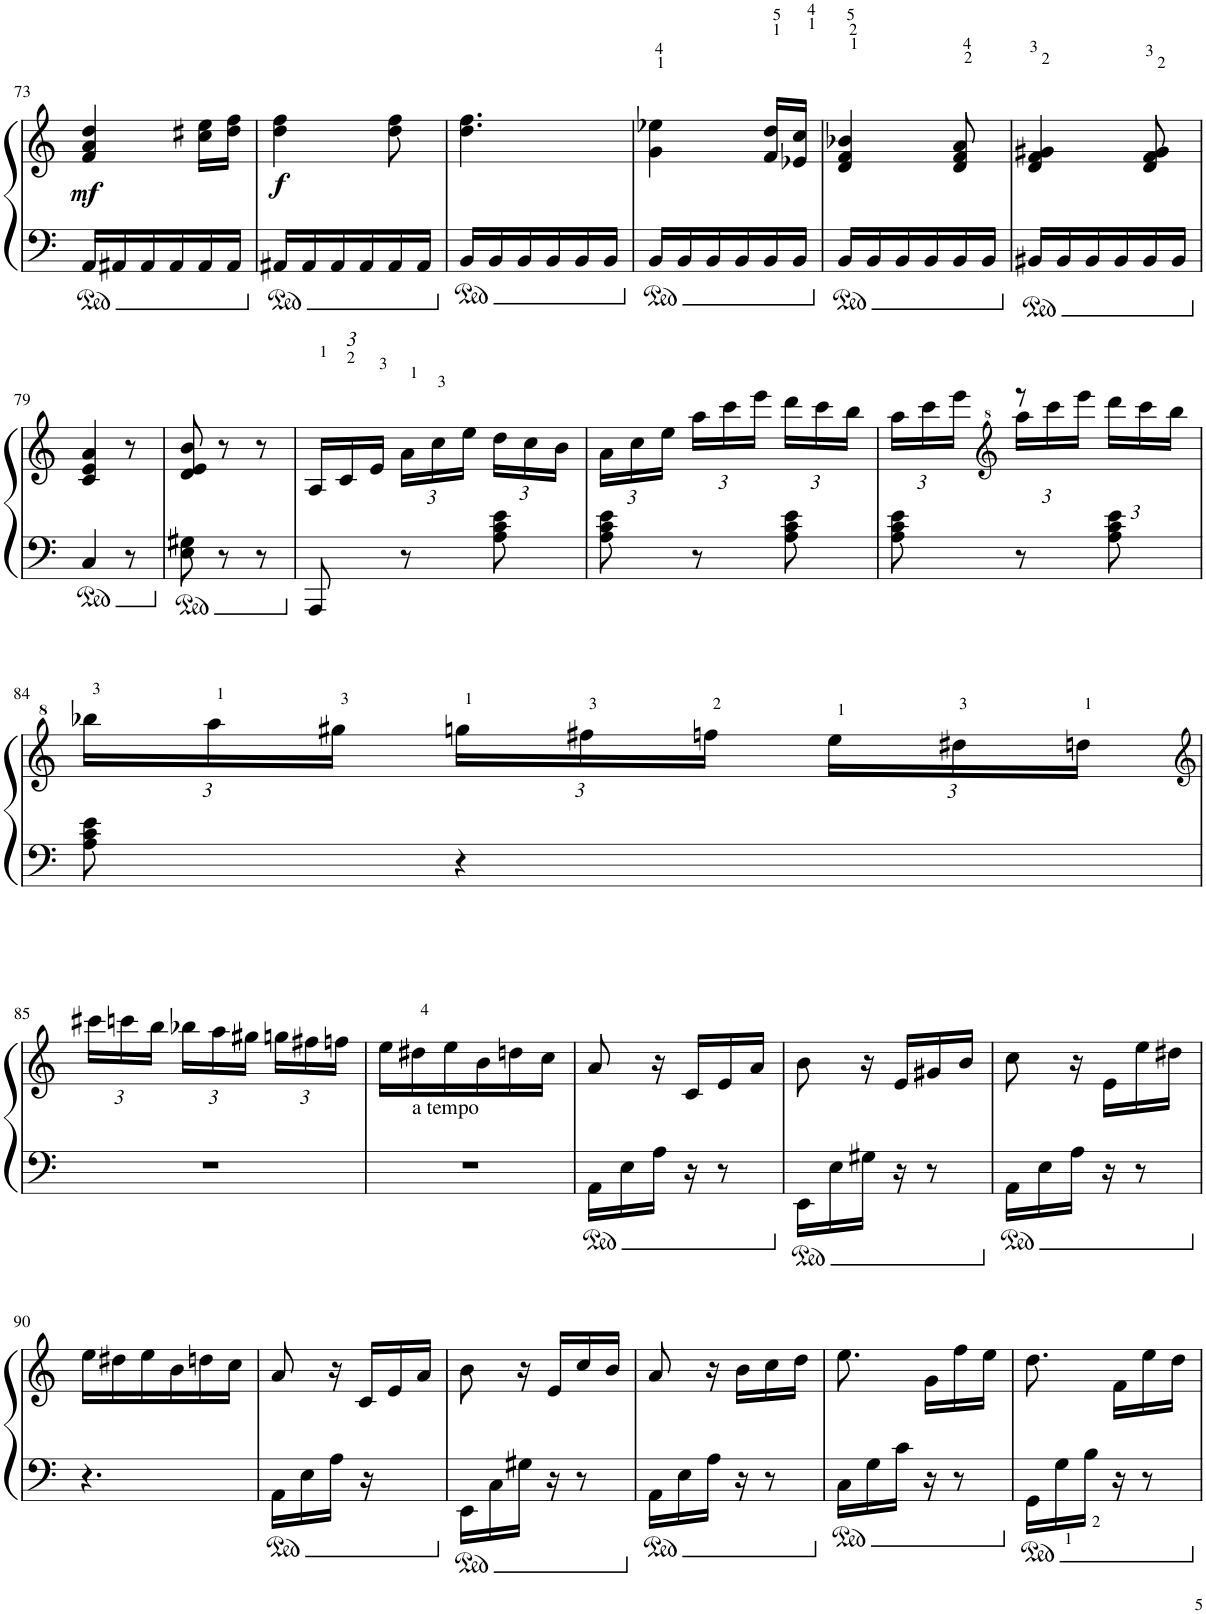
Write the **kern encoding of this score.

**kern	**kern	**dynam
*part1	*part1	*part1
*staff2	*staff1	*staff1/2
*I"Piano	*	*
*I'Pno	*	*
!!LO:PB:g=z
*clefF4	*clefG2	*
*k[]	*k[]	*
*M3/8	*M3/8	*
=73	=73	=73
!	!	!LO:DY:b
16AA/LL	4f/ 4a/ 4dd/	mf
16AA#X/	.	.
16AA#/	.	.
16AA#/	.	.
16AA#/	16cc\ 16ee#X\LL	.
16AA#/JJ	16dd\ 16ff\JJ	.
=74	=74	=74
!	!	!LO:DY:b
16AA#X/LL	4dd\ 4ff\	f
16AA#/	.	.
16AA#/	.	.
16AA#/	.	.
16AA#/	8dd\ 8ff\	.
16AA#/JJ	.	.
=75	=75	=75
16BB/LL	4.dd\ 4.ff\	.
16BB/	.	.
16BB/	.	.
16BB/	.	.
16BB/	.	.
16BB/JJ	.	.
=76	=76	=76
16BB/LL	4g\ 4ee-X\	.
16BB/	.	.
16BB/	.	.
16BB/	.	.
16BB/	16f/ 16dd/LL	.
16BB/JJ	16e-X/ 16cc/JJ	.
=77	=77	=77
16BB/LL	4d/ 4f/ 4b-X/	.
16BB/	.	.
16BB/	.	.
16BB/	.	.
16BB/	8d/ 8f/ 8a/	.
16BB/JJ	.	.
=78	=78	=78
16BB#X/LL	4d/ 4f/ 4g#X/	.
16BB#/	.	.
16BB#/	.	.
16BB#/	.	.
16BB#/	8d/ 8f/ 8g#/	.
16BB#/JJ	.	.
!!LO:LB:g=z
=79	=79	=79
4C/	4c/ 4e/ 4a/	.
8r	8r	.
=80	=80	=80
8E\ 8G#X\	8d/ 8e/ 8b/	.
8r	8r	.
8r	8r	.
=81	=81	=81
*	*Xbrackettup	*
8AAA/	24A/LL	.
.	24c/	.
.	24e/JJ	.
8r	24a\LL	.
.	24cc\	.
.	24ee\JJ	.
8A\ 8c\ 8e\	24dd\LL	.
.	24cc\	.
.	24b\JJ	.
=82	=82	=82
*	*^	*
8A\ 8c\ 8e\	24a\LL	8ryy	.
.	24cc\	.	.
.	24ee\JJ	.	.
8r	8ryy	24aa\LL	.
.	.	24ccc\	.
.	.	24eee\JJ	.
8A\ 8c\ 8e\	8ryy	24ddd\LL	.
.	.	24ccc\	.
.	.	24bb\JJ	.
=83	=83	=83	=83
8A\ 8c\ 8e\	24aa\LL	16ryy	.
.	24ccc\	.	.
.	.	32ryy	.
.	24eee\JJ	.	.
.	.	32ryy	.
*	*clefG^2	*	*
8r	8r	24aaa\LL	.
.	.	24cccc\	.
.	.	24eeee\JJ	.
8A\ 8c\ 8e\	8ryy	24dddd\LL	.
.	.	24cccc\	.
.	.	24bbb\JJ	.
!!LO:LB:g=z	!!
=84	=84	=84	=84
8A\ 8c\ 8e\	24bbb-X\LL	4.ryy	.
.	24aaa\	.	.
.	24ggg#X\JJ	.	.
4r	24gggn\LL	.	.
.	24fff#X\	.	.
.	24fffn\JJ	.	.
.	24eee\LL	.	.
.	24ddd#X\	.	.
.	24dddn\JJ	.	.
*	*v	*v	*
!!LO:LB:g=z
=85	=85	=85
*	*clefG2	*
4.r	24ccc#X\LL	.
.	24cccn\	.
.	24bb\JJ	.
.	24bb-X\LL	.
.	24aa\	.
.	24gg#X\JJ	.
.	24ggn\LL	.
.	24ff#X\	.
.	24ffn\JJ	.
=86	=86	=86
4.r	16ee\LL	.
!	!LO:TX:b:t=a tempo	!
.	16dd#X\	.
.	16ee\	.
.	16b\	.
.	16ddn\	.
.	16cc\JJ	.
=87	=87	=87
16AA\LL	8a/	.
16E\	.	.
16A\JJ	16r	.
16r	16c/LL	.
8r	16e/	.
.	16a/JJ	.
=88	=88	=88
16EE\LL	8b\	.
16E\	.	.
16G#X\JJ	16r	.
16r	16e/LL	.
8r	16g#X/	.
.	16b/JJ	.
=89	=89	=89
16AA\LL	8cc\	.
16E\	.	.
16A\JJ	16r	.
16r	16e\LL	.
8r	16ee\	.
.	16dd#X\JJ	.
!!LO:LB:g=z
=90	=90	=90
4.r	16ee\LL	.
.	16dd#X\	.
.	16ee\	.
.	16b\	.
.	16ddn\	.
.	16cc\JJ	.
=91	=91	=91
16AA\LL	8a/	.
16E\	.	.
16A\JJ	16r	.
16r	16c/LL	.
8ryy	16e/	.
.	16a/JJ	.
=92	=92	=92
16EE\LL	8b\	.
16C\	.	.
16G#X\JJ	16r	.
16r	16e/LL	.
8r	16cc/	.
.	16b/JJ	.
=93	=93	=93
16AA\LL	8a/	.
16E\	.	.
16A\JJ	16r	.
16r	16b\LL	.
8r	16cc\	.
.	16dd\JJ	.
=94	=94	=94
16C\LL	8.ee\	.
16G\	.	.
16c\JJ	.	.
16r	16g\LL	.
8r	16ff\	.
.	16ee\JJ	.
=95	=95	=95
16GG\LL	8.dd\	.
16G\	.	.
16B\JJ	.	.
16r	16f\LL	.
8r	16ee\	.
.	16dd\JJ	.
=	=	=
*-	*-	*-
